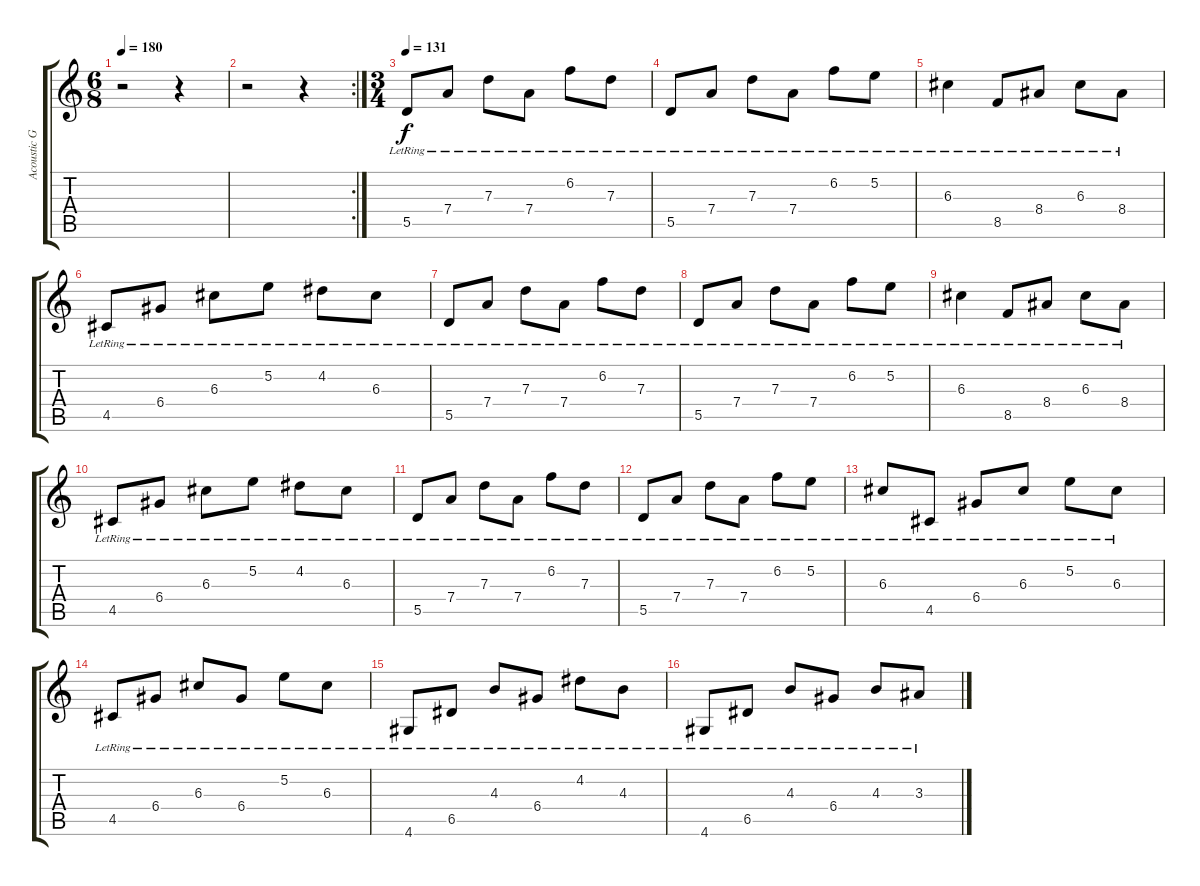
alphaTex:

\track ("Acoustic Guitar II" "Acoustic G") {instrument acousticguitarnylon}
\staff {score tabs}
\tuning (E4 B3 G3 D3 A2 E2) {hide}
\ts (6 8)
\tempo 180
\clef g2
\ks c
r.2{dy f} r.4 |
\rc 2
r.2 r.4 |
\ts (3 4)
\tempo 131
5.5{lr}.8 7.4{lr}.8 7.3{lr}.8 7.4{lr}.8 6.2{lr}.8 7.3{lr}.8 |
5.5{lr}.8 7.4{lr}.8 7.3{lr}.8 7.4{lr}.8 6.2{lr}.8 5.2{lr}.8 |
6.3{lr}.4 8.5{lr}.8 8.4{lr}.8 6.3{lr}.8 8.4{lr}.8 |
4.5{lr}.8 6.4{lr}.8 6.3{lr}.8 5.2{lr}.8 4.2{lr}.8 6.3{lr}.8 |
5.5{lr}.8 7.4{lr}.8 7.3{lr}.8 7.4{lr}.8 6.2{lr}.8 7.3{lr}.8 |
5.5{lr}.8 7.4{lr}.8 7.3{lr}.8 7.4{lr}.8 6.2{lr}.8 5.2{lr}.8 |
6.3{lr}.4 8.5{lr}.8 8.4{lr}.8 6.3{lr}.8 8.4{lr}.8 |
4.5{lr}.8 6.4{lr}.8 6.3{lr}.8 5.2{lr}.8 4.2{lr}.8 6.3{lr}.8 |
5.5{lr}.8 7.4{lr}.8 7.3{lr}.8 7.4{lr}.8 6.2{lr}.8 7.3{lr}.8 |
5.5{lr}.8 7.4{lr}.8 7.3{lr}.8 7.4{lr}.8 6.2{lr}.8 5.2{lr}.8 |
6.3{lr}.8 4.5{lr}.8 6.4{lr}.8 6.3{lr}.8 5.2{lr}.8 6.3{lr}.8 |
4.5{lr}.8 6.4{lr}.8 6.3{lr}.8 6.4{lr}.8 5.2{lr}.8 6.3{lr}.8 |
4.6{lr}.8 6.5{lr}.8 4.3{lr}.8 6.4{lr}.8 4.2{lr}.8 4.3{lr}.8 |
4.6{lr}.8 6.5{lr}.8 4.3{lr}.8 6.4{lr}.8 4.3{lr}.8 3.3{lr}.8
